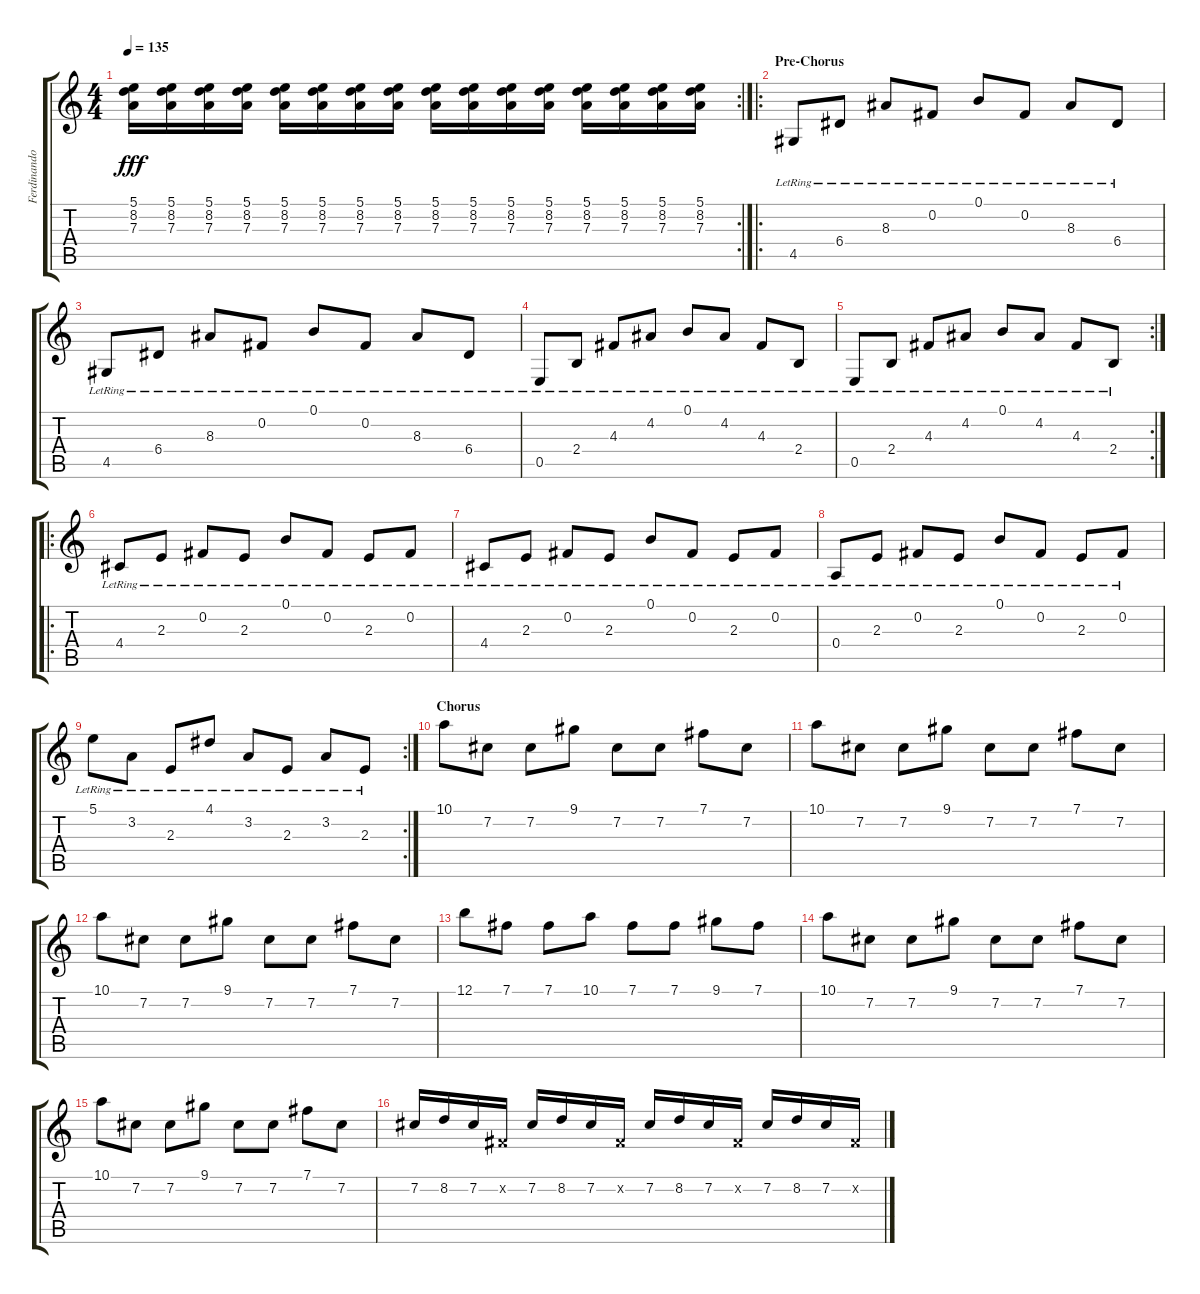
\track ("Ferdinando \"Herr Morbid\" Marchisio (Lea" "Ferdinando") {instrument distortionguitar}
\staff {score tabs}
\tuning (B3 Gb3 D3 A2 E2 B1) {hide}
\rc 2
\ts (4 4)
\tempo 135
\clef g2
\ks c
(5.1 8.2 7.3).16{dy fff} (5.1 8.2 7.3).16 (5.1 8.2 7.3).16 (5.1 8.2 7.3).16 (5.1 8.2 7.3).16 (5.1 8.2 7.3).16 (5.1 8.2 7.3).16 (5.1 8.2 7.3).16 (5.1 8.2 7.3).16 (5.1 8.2 7.3).16 (5.1 8.2 7.3).16 (5.1 8.2 7.3).16 (5.1 8.2 7.3).16 (5.1 8.2 7.3).16 (5.1 8.2 7.3).16 (5.1 8.2 7.3).16 |
\ro
\section ("" "Pre-Chorus")
4.5{lr}.8 6.4{lr}.8 8.3{lr}.8 0.2{lr}.8 0.1{lr}.8 0.2{lr}.8 8.3{lr}.8 6.4{lr}.8 |
4.5{lr}.8 6.4{lr}.8 8.3{lr}.8 0.2{lr}.8 0.1{lr}.8 0.2{lr}.8 8.3{lr}.8 6.4{lr}.8 |
0.5{lr}.8 2.4{lr}.8 4.3{lr}.8 4.2{lr}.8 0.1{lr}.8 4.2{lr}.8 4.3{lr}.8 2.4{lr}.8 |
\rc 2
0.5{lr}.8 2.4{lr}.8 4.3{lr}.8 4.2{lr}.8 0.1{lr}.8 4.2{lr}.8 4.3{lr}.8 2.4{lr}.8 |
\ro
4.4{lr}.8 2.3{lr}.8 0.2{lr}.8 2.3{lr}.8 0.1{lr}.8 0.2{lr}.8 2.3{lr}.8 0.2{lr}.8 |
4.4{lr}.8 2.3{lr}.8 0.2{lr}.8 2.3{lr}.8 0.1{lr}.8 0.2{lr}.8 2.3{lr}.8 0.2{lr}.8 |
0.4{lr}.8 2.3{lr}.8 0.2{lr}.8 2.3{lr}.8 0.1{lr}.8 0.2{lr}.8 2.3{lr}.8 0.2{lr}.8 |
\rc 2
5.1{lr}.8 3.2{lr}.8 2.3{lr}.8 4.1{lr}.8 3.2{lr}.8 2.3{lr}.8 3.2{lr}.8 2.3{lr}.8 |
\section ("" "Chorus")
10.1.8{balance 8} 7.2.8 7.2.8 9.1.8 7.2.8 7.2.8 7.1.8 7.2.8 |
10.1.8 7.2.8 7.2.8 9.1.8 7.2.8 7.2.8 7.1.8 7.2.8 |
10.1.8 7.2.8 7.2.8 9.1.8 7.2.8 7.2.8 7.1.8 7.2.8 |
12.1.8 7.1.8 7.1.8 10.1.8 7.1.8 7.1.8 9.1.8 7.1.8 |
10.1.8 7.2.8 7.2.8 9.1.8 7.2.8 7.2.8 7.1.8 7.2.8 |
10.1.8 7.2.8 7.2.8 9.1.8 7.2.8 7.2.8 7.1.8 7.2.8 |
7.2.16 8.2.16 7.2.16 0.2{x}.16 7.2.16 8.2.16 7.2.16 0.2{x}.16 7.2.16 8.2.16 7.2.16 0.2{x}.16 7.2.16 8.2.16 7.2.16 0.2{x}.16
